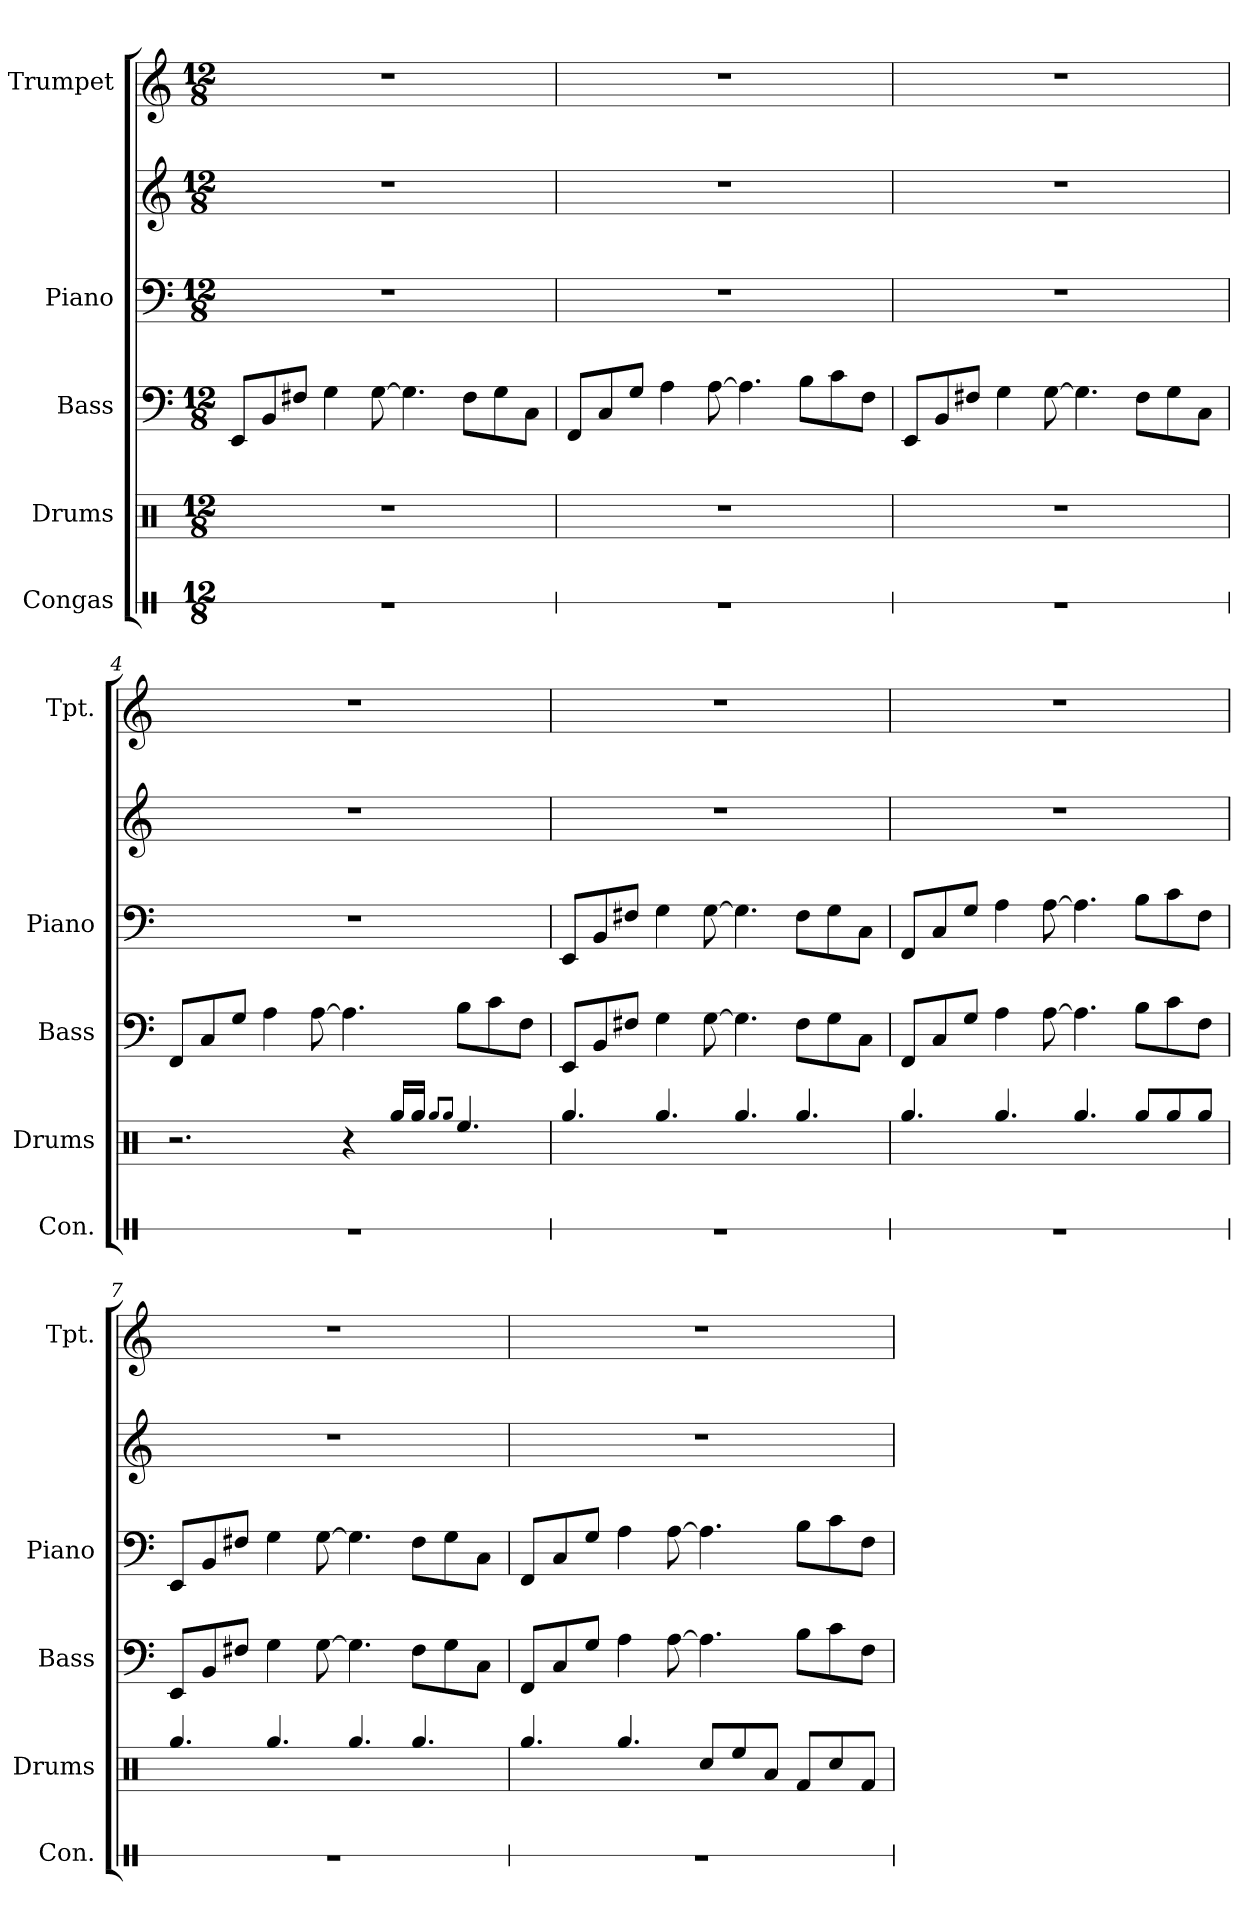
**kern	**kern	**kern	**kern	**kern	**kern
*part5	*part4	*part3	*part2	*part2	*part1
*staff6	*staff5	*staff4	*staff3	*staff2	*staff1
*I"Congas	*I"Drums	*I"Bass	*I"Piano	*	*I"Trumpet
*I'Con.	*I'Drums	*I'Bass	*I'Piano	*	*I'Tpt.
*stria1	*	*	*	*	*
*clefX	*clefX	*clefF4	*clefF4	*clefG2	*clefG2
*	*	*ITrd7c12	*	*	*ITrd1c2
*k[]	*k[]	*k[]	*k[]	*k[]	*k[b-e-]
*M12/8	*M12/8	*M12/8	*M12/8	*M12/8	*M12/8
*MM195	*MM195	*MM195	*MM195	*MM195	*MM195
=1	=1	=1	=1	=1	=1
1.r	1.r	8EEE/L	1.r	1.r	1.r
.	.	8BBB/	.	.	.
.	.	8FF#X/J	.	.	.
.	.	4GG\	.	.	.
.	.	[8GG\	.	.	.
.	.	4.GG\]	.	.	.
.	.	8FF#\L	.	.	.
.	.	8GG\	.	.	.
.	.	8CC\J	.	.	.
=2	=2	=2	=2	=2	=2
1.r	1.r	8FFF/L	1.r	1.r	1.r
.	.	8CC/	.	.	.
.	.	8GG/J	.	.	.
.	.	4AA\	.	.	.
.	.	[8AA\	.	.	.
.	.	4.AA\]	.	.	.
.	.	8BB\L	.	.	.
.	.	8C\	.	.	.
.	.	8FF\J	.	.	.
=3	=3	=3	=3	=3	=3
1.r	1.r	8EEE/L	1.r	1.r	1.r
.	.	8BBB/	.	.	.
.	.	8FF#X/J	.	.	.
.	.	4GG\	.	.	.
.	.	[8GG\	.	.	.
.	.	4.GG\]	.	.	.
.	.	8FF#\L	.	.	.
.	.	8GG\	.	.	.
.	.	8CC\J	.	.	.
!!LO:LB:g=z
=4	=4	=4	=4	=4	=4
1.r	2.r	8FFF/L	1.r	1.r	1.r
.	.	8CC/	.	.	.
.	.	8GG/J	.	.	.
.	.	4AA\	.	.	.
.	.	[8AA\	.	.	.
.	4r	4.AA\]	.	.	.
.	16Rgg/LL	.	.	.	.
.	16Rgg/JJ	.	.	.	.
.	8qRgg/L	.	.	.	.
.	8qRgg/J	.	.	.	.
.	4.Ree/	8BB\L	.	.	.
.	.	8C\	.	.	.
.	.	8FF\J	.	.	.
=5	=5	=5	=5	=5	=5
1.r	4.Rgg/	8EEE/L	8EE/L	1.r	1.r
.	.	8BBB/	8BB/	.	.
.	.	8FF#X/J	8F#X/J	.	.
.	4.Rgg/	4GG\	4G\	.	.
.	.	[8GG\	[8G\	.	.
.	4.Rgg/	4.GG\]	4.G\]	.	.
.	4.Rgg/	8FF#\L	8F#\L	.	.
.	.	8GG\	8G\	.	.
.	.	8CC\J	8C\J	.	.
=6	=6	=6	=6	=6	=6
1.r	4.Rgg/	8FFF/L	8FF/L	1.r	1.r
.	.	8CC/	8C/	.	.
.	.	8GG/J	8G/J	.	.
.	4.Rgg/	4AA\	4A\	.	.
.	.	[8AA\	[8A\	.	.
.	4.Rgg/	4.AA\]	4.A\]	.	.
.	8Rgg/L	8BB\L	8B\L	.	.
.	8Rgg/	8C\	8c\	.	.
.	8Rgg/J	8FF\J	8F\J	.	.
!!LO:PB:g=z
=7	=7	=7	=7	=7	=7
1.r	4.Rgg/	8EEE/L	8EE/L	1.r	1.r
.	.	8BBB/	8BB/	.	.
.	.	8FF#X/J	8F#X/J	.	.
.	4.Rgg/	4GG\	4G\	.	.
.	.	[8GG\	[8G\	.	.
.	4.Rgg/	4.GG\]	4.G\]	.	.
.	4.Rgg/	8FF#\L	8F#\L	.	.
.	.	8GG\	8G\	.	.
.	.	8CC\J	8C\J	.	.
=8	=8	=8	=8	=8	=8
1.r	4.Rgg/	8FFF/L	8FF/L	1.r	1.r
.	.	8CC/	8C/	.	.
.	.	8GG/J	8G/J	.	.
.	4.Rgg/	4AA\	4A\	.	.
.	.	[8AA\	[8A\	.	.
.	8Rcc/L	4.AA\]	4.A\]	.	.
.	8Ree/	.	.	.	.
.	8Ra/J	.	.	.	.
.	8Rf/L	8BB\L	8B\L	.	.
.	8Rcc/	8C\	8c\	.	.
.	8Rf/J	8FF\J	8F\J	.	.
=	=	=	=	=	=
*-	*-	*-	*-	*-	*-
